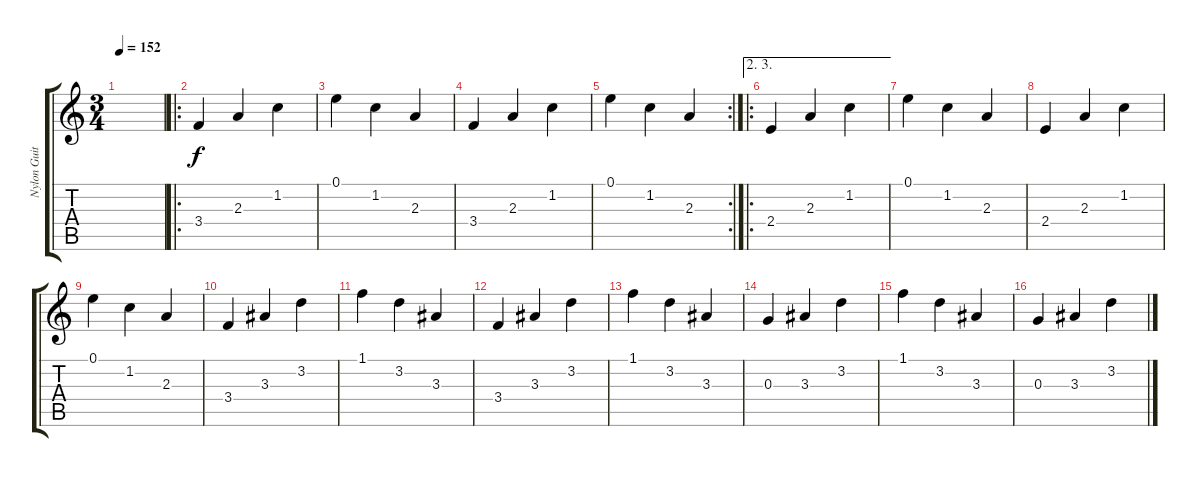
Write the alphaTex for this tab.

\track ("Nylon Guitar" "Nylon Guit") {instrument acousticguitarnylon}
\staff {score tabs}
\tuning (E4 B3 G3 D3 A2 E2) {hide}
\ts (3 4)
\tempo 152
\tempo 76
\tempo 152
\clef g2
\ks c
|
\ro
3.4.4 2.3.4 1.2.4 |
0.1.4 1.2.4 2.3.4 |
3.4.4 2.3.4 1.2.4 |
\rc 2
0.1.4 1.2.4 2.3.4 |
\ae (2 3)
\ro
2.4.4 2.3.4 1.2.4 |
0.1.4 1.2.4 2.3.4 |
2.4.4 2.3.4 1.2.4 |
0.1.4 1.2.4 2.3.4 |
3.4.4 3.3.4 3.2.4 |
1.1.4 3.2.4 3.3.4 |
3.4.4 3.3.4 3.2.4 |
1.1.4 3.2.4 3.3.4 |
0.3.4 3.3.4 3.2.4 |
1.1.4 3.2.4 3.3.4 |
0.3.4 3.3.4 3.2.4
